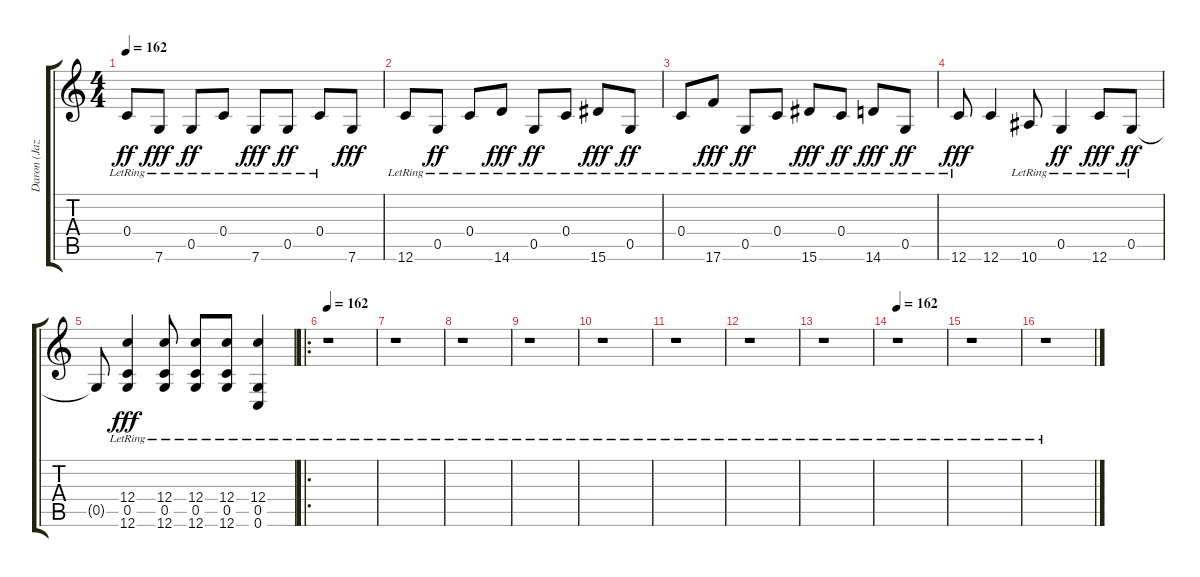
\track ("Daron (Jazz)" "Daron (Jaz") {instrument electricguitarjazz}
\staff {score tabs}
\tuning (D4 A3 F3 C3 G2 C2) {hide}
\ts (4 4)
\tempo 162
\clef g2
\ks c
0.4{lr}.8{dy ff} 7.6{lr}.8{dy fff} 0.5{lr}.8{dy ff} 0.4{lr}.8 7.6{lr}.8{dy fff} 0.5{lr}.8{dy ff} 0.4{lr}.8 7.6.8{dy fff} |
12.6{lr}.8 0.5{lr}.8{dy ff} 0.4{lr}.8 14.6{lr}.8{dy fff} 0.5{lr}.8{dy ff} 0.4{lr}.8 15.6{lr}.8{dy fff} 0.5{lr}.8{dy ff} |
0.4{lr}.8 17.6{lr}.8{dy fff} 0.5{lr}.8{dy ff} 0.4{lr}.8 15.6{lr}.8{dy fff} 0.4{lr}.8{dy ff} 14.6{lr}.8{dy fff} 0.5{lr}.8{dy ff} |
12.6{lr}.8{dy fff} 12.6.4 10.6{lr}.8 0.5{lr}.4{dy ff} 12.6{lr}.8{dy fff} 0.5{lr}.8{dy ff} |
0.5{t}.8 (12.4{lr} 0.5{lr} 12.6{lr}).4{dy fff} (12.4{lr} 0.5{lr} 12.6{lr}).8 (12.4{lr} 0.5{lr} 12.6{lr}).8 (12.4{lr} 0.5{lr} 12.6{lr}).8 (12.4{lr} 0.5{lr} 0.6{lr}).4 |
\ro
\tempo 162
r.1 |
r.1 |
r.1 |
r.1 |
r.1 |
r.1 |
r.1 |
r.1 |
\tempo 162
r.1 |
r.1 |
r.1
